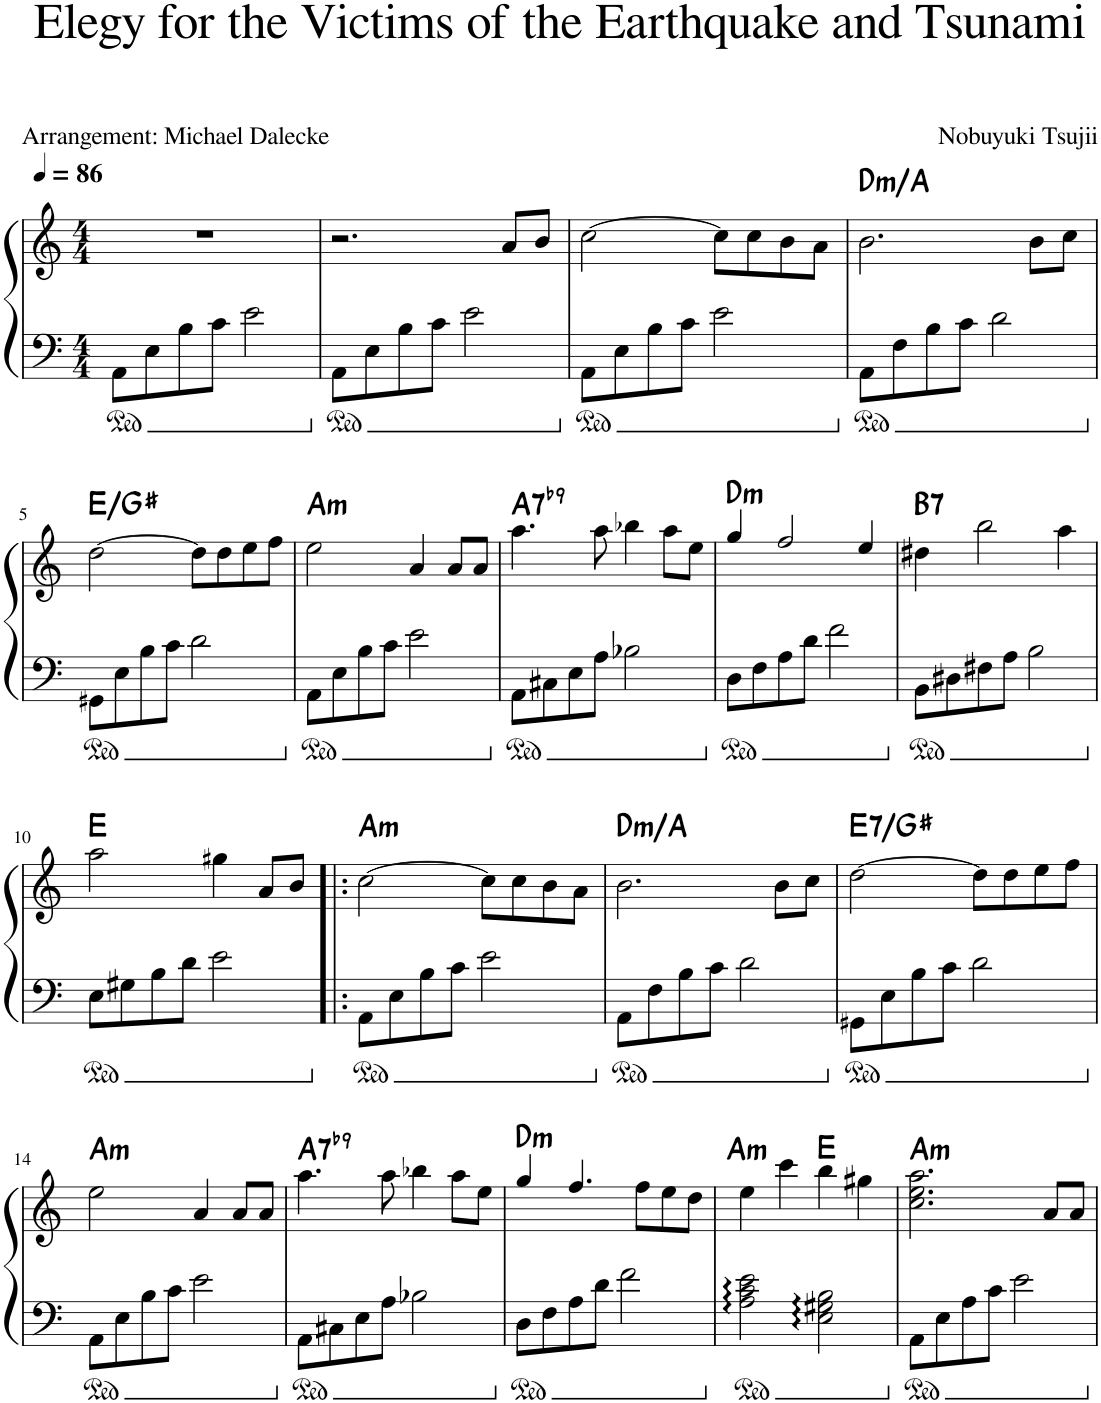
**kern	**kern	**harte
*part1	*part1	*part1
*staff2	*staff1	*
*I"Piano	*	*
*I'Pno.	*	*
*clefF4	*clefG2	*
*k[]	*k[]	*
*M4/4	*M4/4	*
*MM86	*MM86	*
=1	=1	=1
8AA\L	1r	.
8E\	.	.
8B\	.	.
8c\J	.	.
2e\	.	.
=2	=2	=2
8AA\L	2.r	.
8E\	.	.
8B\	.	.
8c\J	.	.
2e\	.	.
.	8a/L	.
.	8b/J	.
=3	=3	=3
8AA\L	[2cc\	.
8E\	.	.
8B\	.	.
8c\J	.	.
2e\	8cc\L]	.
.	8cc\	.
.	8b\	.
.	8a\J	.
=4	=4	=4
!	!	!LO:H:kt=m
8AA\L	2.b\	D:min/5
8F\	.	.
8B\	.	.
8c\J	.	.
2d\	.	.
.	8b\L	.
.	8cc\J	.
!!LO:LB:g=z
=5	=5	=5
8GG#X\L	[2dd\	E:maj/3
8E\	.	.
8B\	.	.
8c\J	.	.
2d\	8dd\L]	.
.	8dd\	.
.	8ee\	.
.	8ff\J	.
=6	=6	=6
!	!	!LO:H:kt=m
8AA\L	2ee\	A:min
8E\	.	.
8B\	.	.
8c\J	.	.
2e\	4a/	.
.	8a/L	.
.	8a/J	.
=7	=7	=7
!	!	!LO:H:kt=7
8AA\L	4.aa\	A:7(b9)
8C#X\	.	.
8E\	.	.
8A\J	8aa\	.
2B-X\	4bb-X\	.
.	8aa\L	.
.	8ee\J	.
=8	=8	=8
!	!	!LO:H:kt=m
8D\L	4gg/	D:min
8F\	.	.
8A\	2ff/	.
8d\J	.	.
2f\	.	.
.	4ee/	.
=9	=9	=9
!	!	!LO:H:kt=7
8BB\L	4dd#X\	B:7
8D#X\	.	.
8F#X\	2bb\	.
8A\J	.	.
2B\	.	.
.	4aa\	.
!!LO:LB:g=z
=10	=10	=10
8E\L	2aa\	E:maj
8G#X\	.	.
8B\	.	.
8d\J	.	.
2e\	4gg#X\	.
.	8a/L	.
.	8b/J	.
=11!|:	=11!|:	=11!|:
!	!	!LO:H:kt=m
8AA\L	[2cc\	A:min
8E\	.	.
8B\	.	.
8c\J	.	.
2e\	8cc\L]	.
.	8cc\	.
.	8b\	.
.	8a\J	.
=12	=12	=12
!	!	!LO:H:kt=m
8AA\L	2.b\	D:min/5
8F\	.	.
8B\	.	.
8c\J	.	.
2d\	.	.
.	8b\L	.
.	8cc\J	.
=13	=13	=13
!	!	!LO:H:kt=7
8GG#X\L	[2dd\	E:7/3
8E\	.	.
8B\	.	.
8c\J	.	.
2d\	8dd\L]	.
.	8dd\	.
.	8ee\	.
.	8ff\J	.
!!LO:LB:g=z
=14	=14	=14
!	!	!LO:H:kt=m
8AA\L	2ee\	A:min
8E\	.	.
8B\	.	.
8c\J	.	.
2e\	4a/	.
.	8a/L	.
.	8a/J	.
=15	=15	=15
!	!	!LO:H:kt=7
8AA\L	4.aa\	A:7(b9)
8C#X\	.	.
8E\	.	.
8A\J	8aa\	.
2B-X\	4bb-X\	.
.	8aa\L	.
.	8ee\J	.
=16	=16	=16
!	!	!LO:H:kt=m
8D\L	4gg/	D:min
8F\	.	.
8A\	4.ff/	.
8d\J	.	.
2f\	.	.
.	8ff\L	.
.	8ee\	.
.	8dd\J	.
=17	=17	=17
!	!	!LO:H:kt=m
2A\ 2c\ 2e\	4ee\	A:min
.	4ccc\	.
2E\ 2G#X\ 2B\	4bb\	E:maj
.	4gg#X\	.
=18	=18	=18
!	!	!LO:H:kt=m
8AA\L	2.cc\ 2.ee\ 2.aa\	A:min
8E\	.	.
8A\	.	.
8c\J	.	.
2e\	.	.
.	8a/L	.
.	8a/J	.
=	=	=
*-	*-	*-
